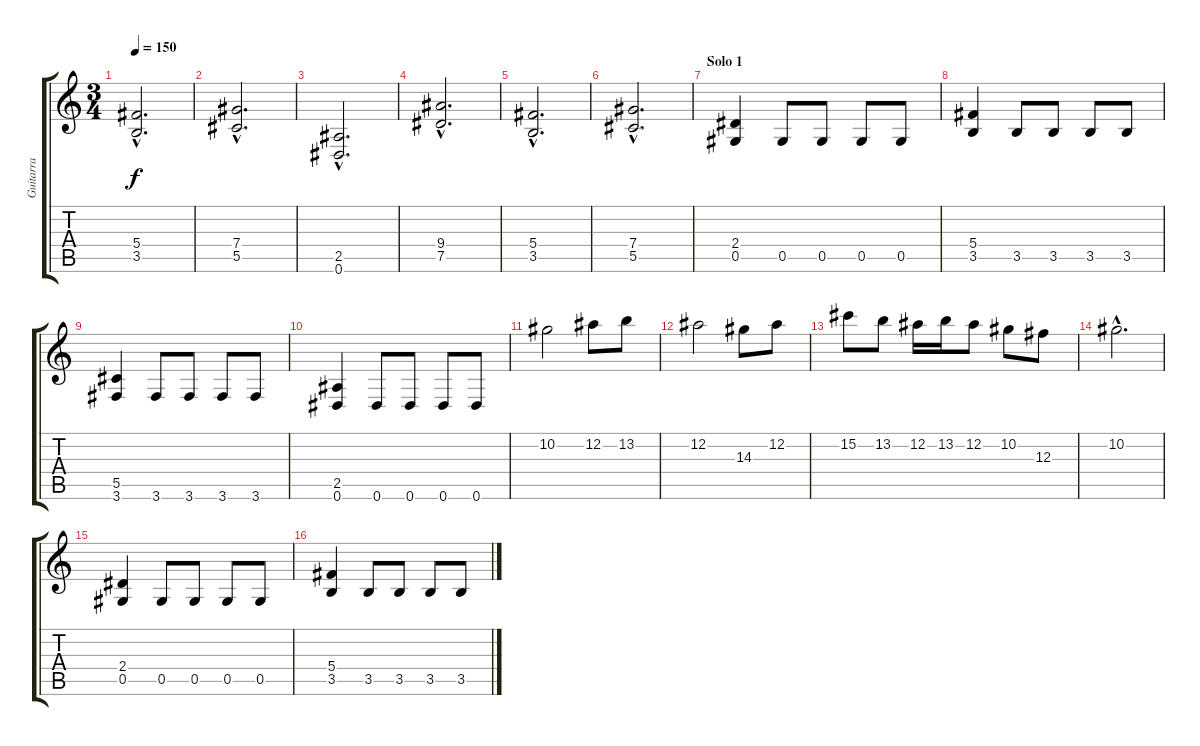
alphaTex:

\track ("Guitarra" "Guitarra") {instrument overdrivenguitar}
\staff {score tabs}
\tuning (Eb4 Bb3 Gb3 Db3 Ab2 Eb2) {hide}
\ts (3 4)
\tempo 150
\clef g2
\ks c
(5.4{hac} 3.5{hac}).2{d dy f} |
(7.4{hac} 5.5{hac}).2{d} |
(2.5{hac} 0.6{hac}).2{d} |
(9.4{hac} 7.5{hac}).2{d} |
(5.4{hac} 3.5{hac}).2{d} |
(7.4{hac} 5.5{hac}).2{d} |
\section ("" "Solo 1")
(2.4 0.5).4 0.5.8 0.5.8 0.5.8 0.5.8 |
(5.4 3.5).4 3.5.8 3.5.8 3.5.8 3.5.8 |
(5.5 3.6).4 3.6.8 3.6.8 3.6.8 3.6.8 |
(2.5 0.6).4 0.6.8 0.6.8 0.6.8 0.6.8 |
10.2.2 12.2.8 13.2.8 |
12.2.2 14.3.8 12.2.8 |
15.2.8 13.2.8 12.2.16 13.2.16 12.2.8 10.2.8 12.3.8 |
10.2{hac}.2{d} |
(2.4 0.5).4 0.5.8 0.5.8 0.5.8 0.5.8 |
(5.4 3.5).4 3.5.8 3.5.8 3.5.8 3.5.8
